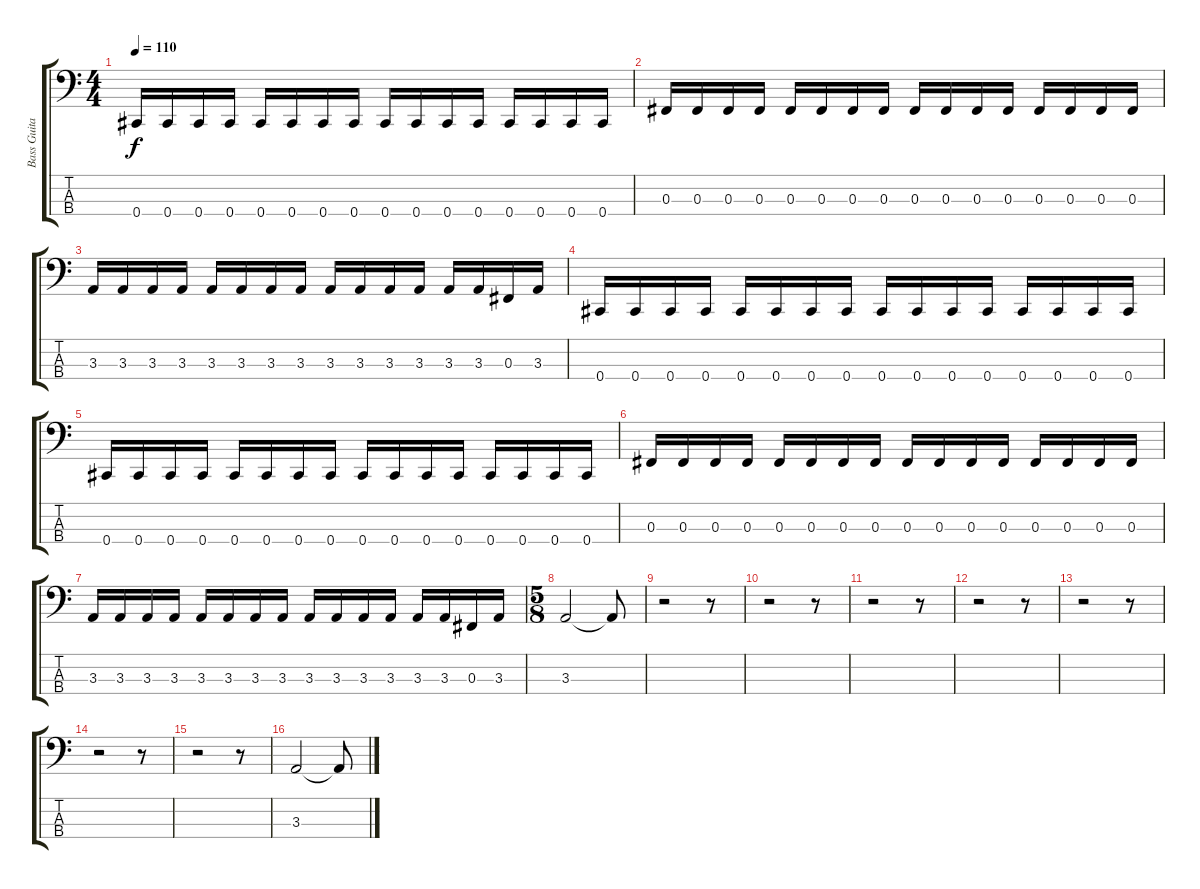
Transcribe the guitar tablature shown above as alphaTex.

\track ("Bass Guitar" "Bass Guita") {instrument electricbassfinger}
\staff {score tabs}
\tuning (E2 B1 Gb1 Db1) {hide}
\ts (4 4)
\tempo 110
\clef f4
\ks c
0.4.16{dy f} 0.4.16 0.4.16 0.4.16 0.4.16 0.4.16 0.4.16 0.4.16 0.4.16 0.4.16 0.4.16 0.4.16 0.4.16 0.4.16 0.4.16 0.4.16 |
0.3.16 0.3.16 0.3.16 0.3.16 0.3.16 0.3.16 0.3.16 0.3.16 0.3.16 0.3.16 0.3.16 0.3.16 0.3.16 0.3.16 0.3.16 0.3.16 |
3.3.16 3.3.16 3.3.16 3.3.16 3.3.16 3.3.16 3.3.16 3.3.16 3.3.16 3.3.16 3.3.16 3.3.16 3.3.16 3.3.16 0.3.16 3.3.16 |
0.4.16 0.4.16 0.4.16 0.4.16 0.4.16 0.4.16 0.4.16 0.4.16 0.4.16 0.4.16 0.4.16 0.4.16 0.4.16 0.4.16 0.4.16 0.4.16 |
0.4.16 0.4.16 0.4.16 0.4.16 0.4.16 0.4.16 0.4.16 0.4.16 0.4.16 0.4.16 0.4.16 0.4.16 0.4.16 0.4.16 0.4.16 0.4.16 |
0.3.16 0.3.16 0.3.16 0.3.16 0.3.16 0.3.16 0.3.16 0.3.16 0.3.16 0.3.16 0.3.16 0.3.16 0.3.16 0.3.16 0.3.16 0.3.16 |
3.3.16 3.3.16 3.3.16 3.3.16 3.3.16 3.3.16 3.3.16 3.3.16 3.3.16 3.3.16 3.3.16 3.3.16 3.3.16 3.3.16 0.3.16 3.3.16 |
\ts (5 8)
3.3.2 3.3{t}.8 |
r.2 r.8 |
r.2 r.8 |
r.2 r.8 |
r.2 r.8 |
r.2 r.8 |
r.2 r.8 |
r.2 r.8 |
3.3.2 3.3{t}.8
